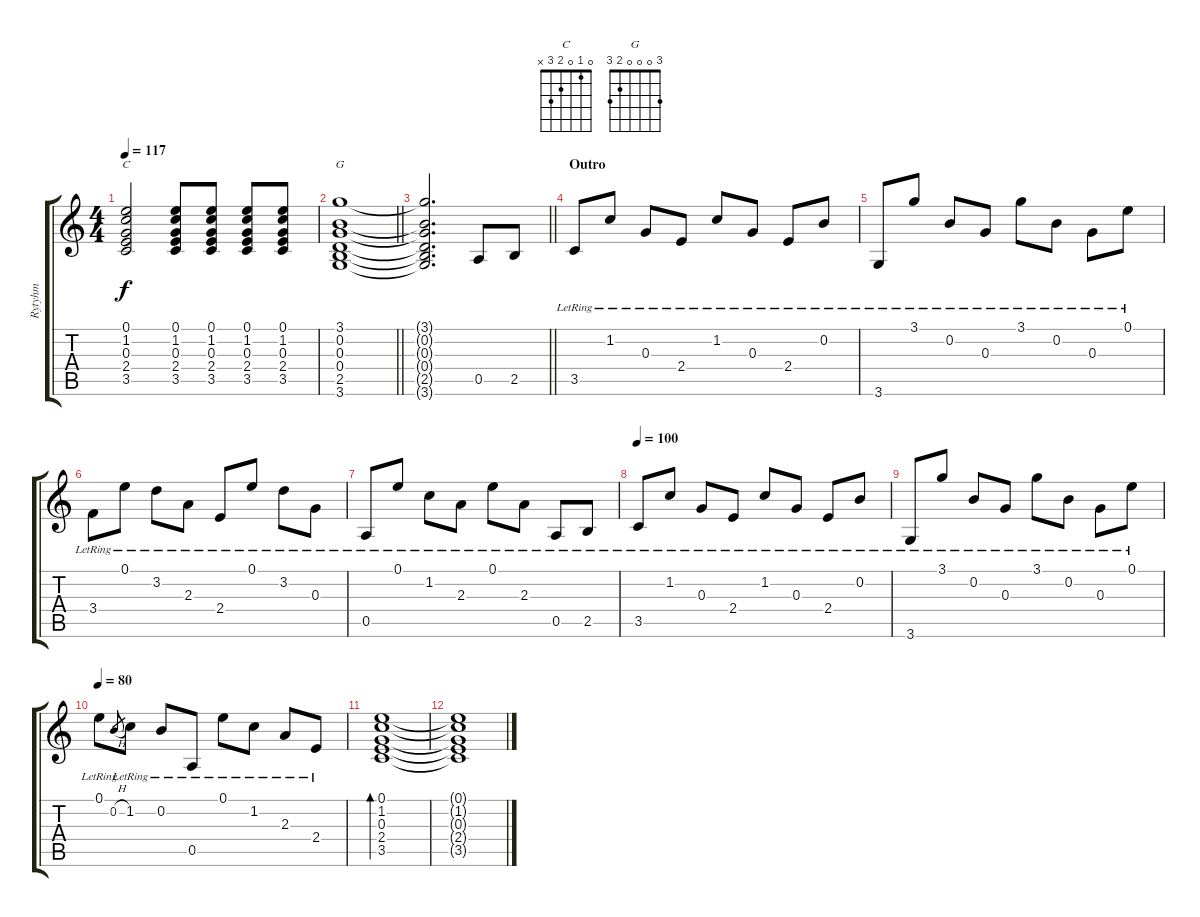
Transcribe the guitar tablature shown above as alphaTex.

\track ("Rytyhm" "Rytyhm") {instrument electricguitarclean}
\staff {score tabs}
\tuning (E4 B3 G3 D3 A2 E2) {hide}
\chord ("C" 0 1 0 2 3 x)
\chord ("G" 3 0 0 0 2 3)
\ts (4 4)
\tempo 117
\clef g2
\ks c
(0.1 1.2 0.3 2.4 3.5).2{ch "C" dy f} (0.1 1.2 0.3 2.4 3.5).8 (0.1 1.2 0.3 2.4 3.5).8 (0.1 1.2 0.3 2.4 3.5).8 (0.1 1.2 0.3 2.4 3.5).8 |
\barLineRight lightlight
(3.1 0.2 0.3 0.4 2.5 3.6).1{ch "G"} |
\barLineRight lightlight
(3.1{t} 0.2{t} 0.3{t} 0.4{t} 2.5{t} 3.6{t}).2{d} 0.5.8 2.5.8 |
\section ("" "Outro")
3.5{lr}.8 1.2{lr}.8 0.3{lr}.8 2.4{lr}.8 1.2{lr}.8 0.3{lr}.8 2.4{lr}.8 0.2{lr}.8 |
3.6{lr}.8 3.1{lr}.8 0.2{lr}.8 0.3{lr}.8 3.1{lr}.8 0.2{lr}.8 0.3{lr}.8 0.1{lr}.8 |
3.4{lr}.8 0.1{lr}.8 3.2{lr}.8 2.3{lr}.8 2.4{lr}.8 0.1{lr}.8 3.2{lr}.8 0.3{lr}.8 |
0.5{lr}.8 0.1{lr}.8 1.2{lr}.8 2.3{lr}.8 0.1{lr}.8 2.3{lr}.8 0.5{lr}.8 2.5{lr}.8 |
\tempo 100
3.5{lr}.8 1.2{lr}.8 0.3{lr}.8 2.4{lr}.8 1.2{lr}.8 0.3{lr}.8 2.4{lr}.8 0.2{lr}.8 |
3.6{lr}.8 3.1{lr}.8 0.2{lr}.8 0.3{lr}.8 3.1{lr}.8 0.2{lr}.8 0.3{lr}.8 0.1{lr}.8 |
\tempo 80
0.1{lr}.8 0.2{h}.8{gr} 1.2{lr}.8 0.2{lr}.8 0.5{lr}.8 0.1{lr}.8 1.2{lr}.8 2.3{lr}.8 2.4{lr}.8 |
(0.1 1.2 0.3 2.4 3.5).1{bd 240} |
(0.1{t} 1.2{t} 0.3{t} 2.4{t} 3.5{t}).1
